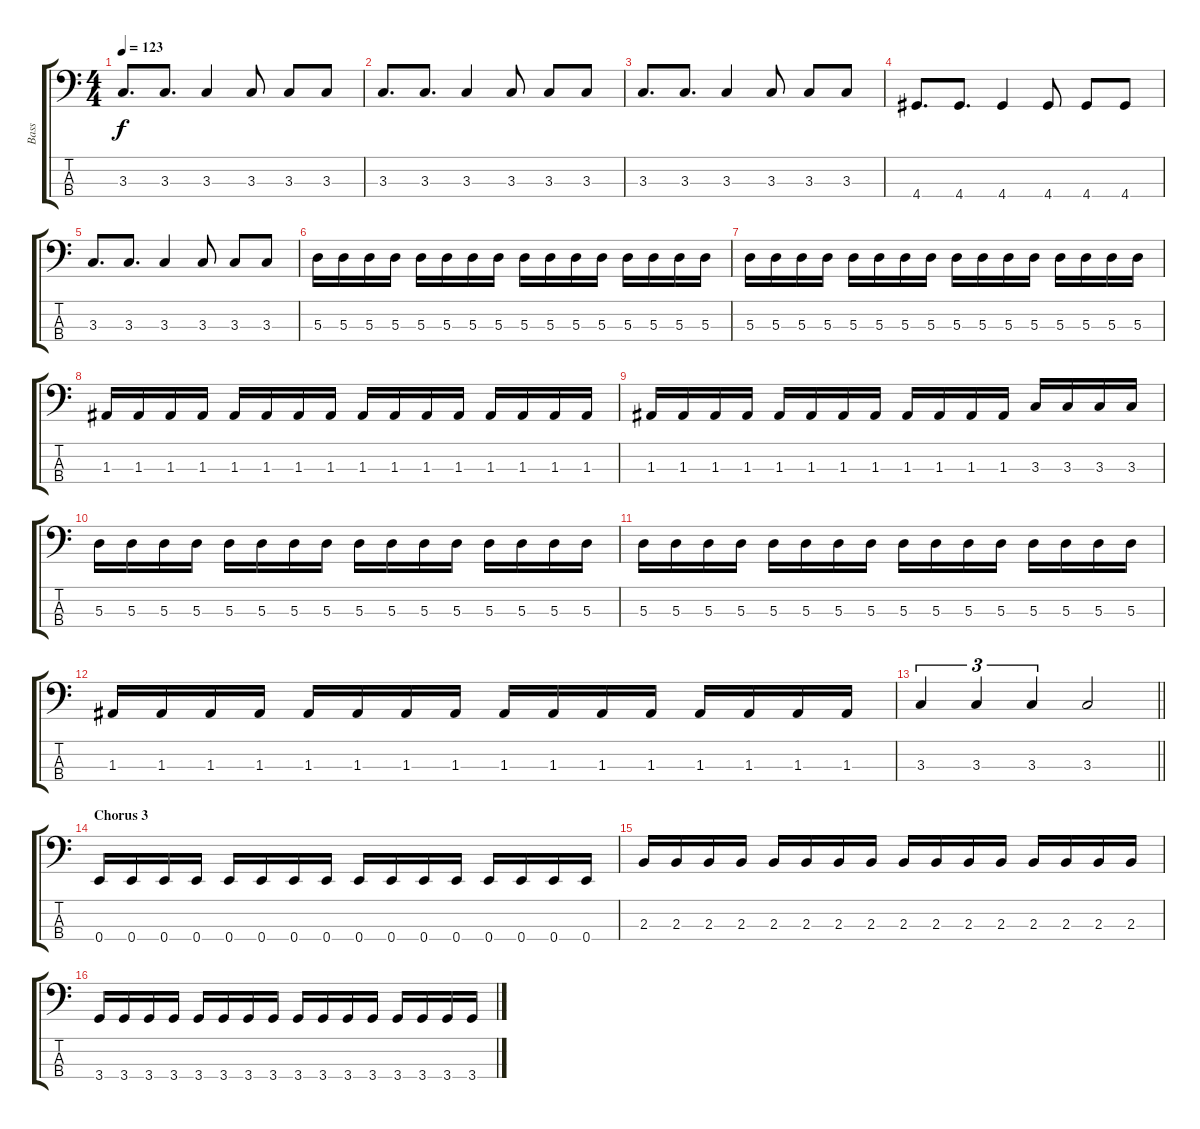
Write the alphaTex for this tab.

\track ("Bass" "Bass") {instrument electricbassfinger}
\staff {score tabs}
\tuning (G2 D2 A1 E1) {hide}
\ts (4 4)
\tempo 123
\clef f4
\ks c
3.3.8{d dy f} 3.3.8{d} 3.3.4 3.3.8 3.3.8 3.3.8 |
3.3.8{d} 3.3.8{d} 3.3.4 3.3.8 3.3.8 3.3.8 |
3.3.8{d} 3.3.8{d} 3.3.4 3.3.8 3.3.8 3.3.8 |
4.4.8{d} 4.4.8{d} 4.4.4 4.4.8 4.4.8 4.4.8 |
3.3.8{d} 3.3.8{d} 3.3.4 3.3.8 3.3.8 3.3.8 |
5.3.16 5.3.16 5.3.16 5.3.16 5.3.16 5.3.16 5.3.16 5.3.16 5.3.16 5.3.16 5.3.16 5.3.16 5.3.16 5.3.16 5.3.16 5.3.16 |
5.3.16 5.3.16 5.3.16 5.3.16 5.3.16 5.3.16 5.3.16 5.3.16 5.3.16 5.3.16 5.3.16 5.3.16 5.3.16 5.3.16 5.3.16 5.3.16 |
1.3.16 1.3.16 1.3.16 1.3.16 1.3.16 1.3.16 1.3.16 1.3.16 1.3.16 1.3.16 1.3.16 1.3.16 1.3.16 1.3.16 1.3.16 1.3.16 |
1.3.16 1.3.16 1.3.16 1.3.16 1.3.16 1.3.16 1.3.16 1.3.16 1.3.16 1.3.16 1.3.16 1.3.16 3.3.16 3.3.16 3.3.16 3.3.16 |
5.3.16 5.3.16 5.3.16 5.3.16 5.3.16 5.3.16 5.3.16 5.3.16 5.3.16 5.3.16 5.3.16 5.3.16 5.3.16 5.3.16 5.3.16 5.3.16 |
5.3.16 5.3.16 5.3.16 5.3.16 5.3.16 5.3.16 5.3.16 5.3.16 5.3.16 5.3.16 5.3.16 5.3.16 5.3.16 5.3.16 5.3.16 5.3.16 |
1.3.16 1.3.16 1.3.16 1.3.16 1.3.16 1.3.16 1.3.16 1.3.16 1.3.16 1.3.16 1.3.16 1.3.16 1.3.16 1.3.16 1.3.16 1.3.16 |
\barLineRight lightlight
3.3.4{tu (3 2)} 3.3.4{tu (3 2)} 3.3.4{tu (3 2)} 3.3.2 |
\section ("" "Chorus 3")
0.4.16 0.4.16 0.4.16 0.4.16 0.4.16 0.4.16 0.4.16 0.4.16 0.4.16 0.4.16 0.4.16 0.4.16 0.4.16 0.4.16 0.4.16 0.4.16 |
2.3.16 2.3.16 2.3.16 2.3.16 2.3.16 2.3.16 2.3.16 2.3.16 2.3.16 2.3.16 2.3.16 2.3.16 2.3.16 2.3.16 2.3.16 2.3.16 |
3.4.16 3.4.16 3.4.16 3.4.16 3.4.16 3.4.16 3.4.16 3.4.16 3.4.16 3.4.16 3.4.16 3.4.16 3.4.16 3.4.16 3.4.16 3.4.16
